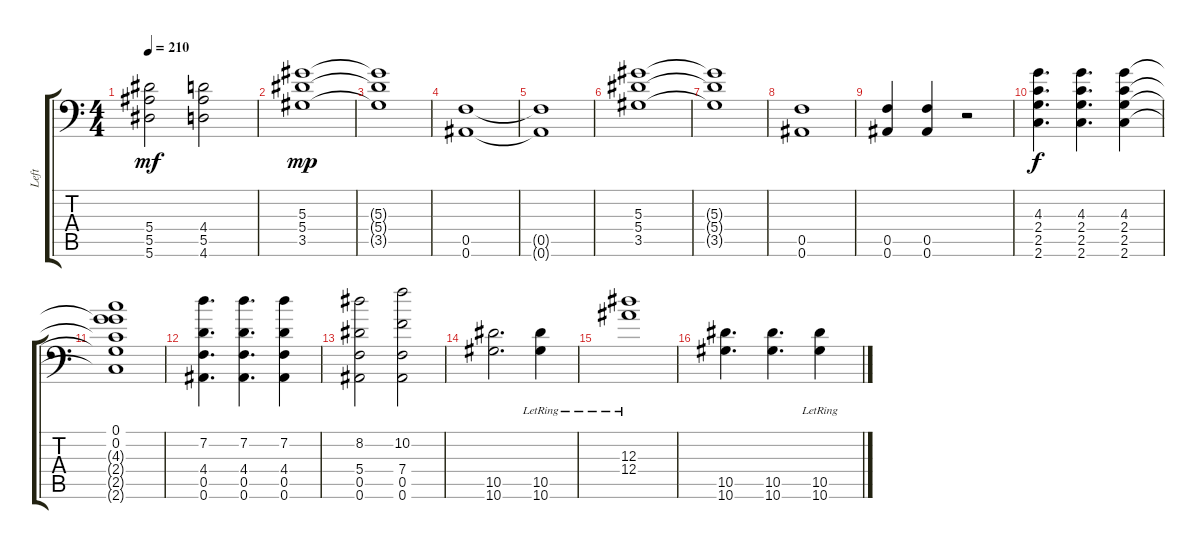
\track ("Left" "Left") {instrument distortionguitar}
\staff {score tabs}
\tuning (C4 G3 Eb3 Bb2 F2 Bb1) {hide}
\ts (4 4)
\tempo 210
\clef f4
\ks c
(5.4 5.5 5.6).2{dy mf} (4.4 5.5 4.6).2 |
(5.3 5.4 3.5).1{dy mp} |
(5.3{t} 5.4{t} 3.5{t}).1 |
(0.5 0.6).1 |
(0.5{t} 0.6{t}).1 |
(5.3 5.4 3.5).1 |
(5.3{t} 5.4{t} 3.5{t}).1 |
(0.5 0.6).1 |
(0.5 0.6).4 (0.5 0.6).4 r.2 |
(4.3 2.4 2.5 2.6).4{d dy f} (4.3 2.4 2.5 2.6).4{d} (4.3 2.4 2.5 2.6).4 |
(0.1 0.2 4.3{t} 2.4{t} 2.5{t} 2.6{t}).1 |
(7.2 4.4 0.5 0.6).4{d} (7.2 4.4 0.5 0.6).4{d} (7.2 4.4 0.5 0.6).4 |
(8.2 5.4 0.5 0.6).2 (10.2 7.4 0.5 0.6).2 |
(10.5 10.6).2{d} (10.5{lr} 10.6{lr}).4 |
(12.3{lr} 12.4{lr}).1 |
(10.5 10.6).4{d} (10.5 10.6).4{d} (10.5{lr} 10.6{lr}).4
